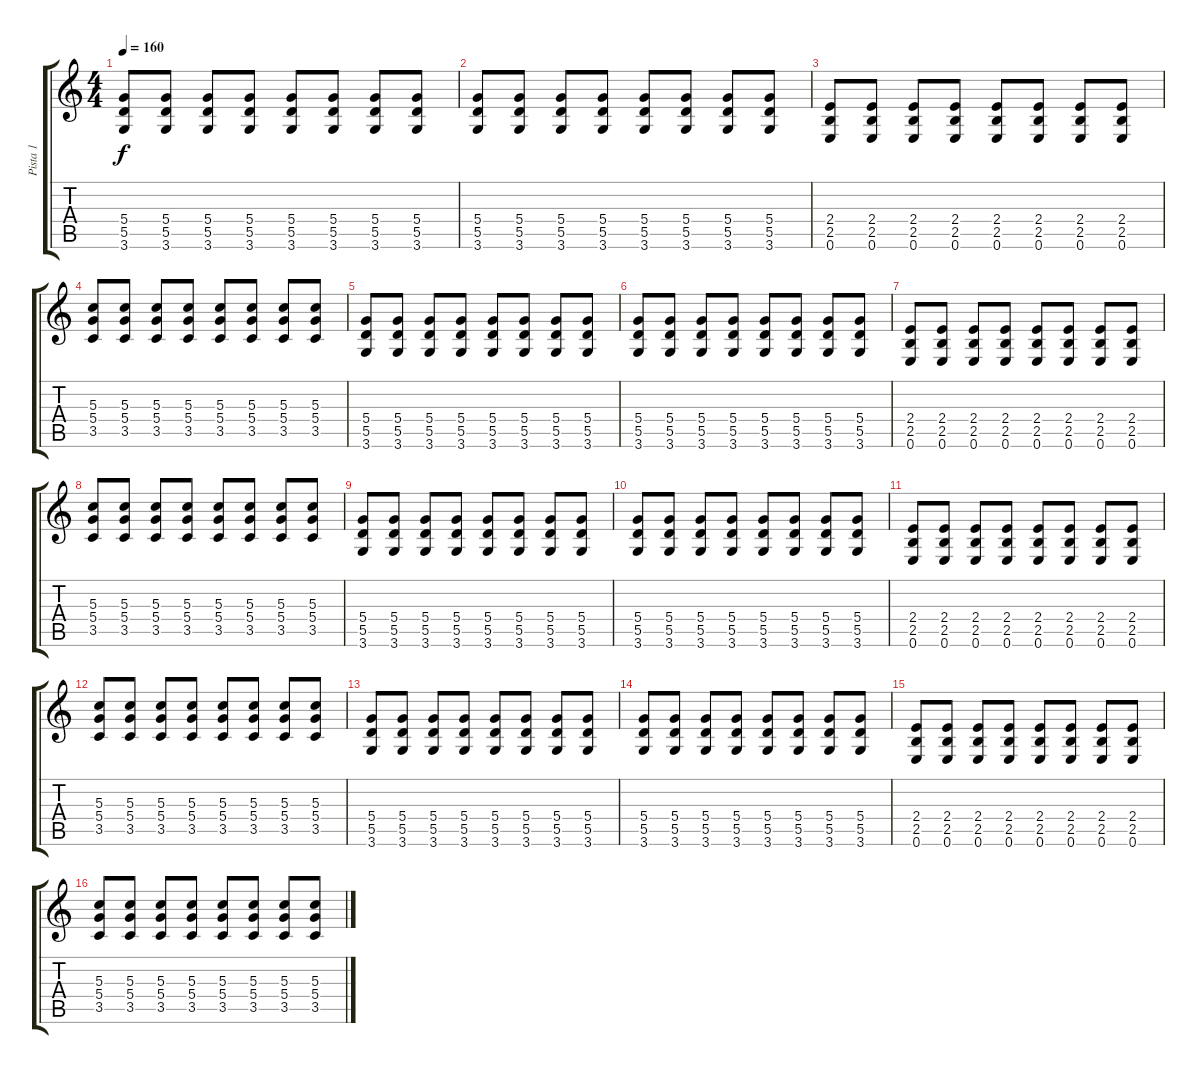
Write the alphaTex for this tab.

\track ("Pista 1" "Pista 1") {instrument overdrivenguitar}
\staff {score tabs}
\tuning (E4 B3 G3 D3 A2 E2) {hide}
\ts (4 4)
\tempo 160
\clef g2
\ks c
(5.4 5.5 3.6).8{dy f} (5.4 5.5 3.6).8 (5.4 5.5 3.6).8 (5.4 5.5 3.6).8 (5.4 5.5 3.6).8 (5.4 5.5 3.6).8 (5.4 5.5 3.6).8 (5.4 5.5 3.6).8 |
(5.4 5.5 3.6).8 (5.4 5.5 3.6).8 (5.4 5.5 3.6).8 (5.4 5.5 3.6).8 (5.4 5.5 3.6).8 (5.4 5.5 3.6).8 (5.4 5.5 3.6).8 (5.4 5.5 3.6).8 |
(2.4 2.5 0.6).8 (2.4 2.5 0.6).8 (2.4 2.5 0.6).8 (2.4 2.5 0.6).8 (2.4 2.5 0.6).8 (2.4 2.5 0.6).8 (2.4 2.5 0.6).8 (2.4 2.5 0.6).8 |
(5.3 5.4 3.5).8 (5.3 5.4 3.5).8 (5.3 5.4 3.5).8 (5.3 5.4 3.5).8 (5.3 5.4 3.5).8 (5.3 5.4 3.5).8 (5.3 5.4 3.5).8 (5.3 5.4 3.5).8 |
(5.4 5.5 3.6).8 (5.4 5.5 3.6).8 (5.4 5.5 3.6).8 (5.4 5.5 3.6).8 (5.4 5.5 3.6).8 (5.4 5.5 3.6).8 (5.4 5.5 3.6).8 (5.4 5.5 3.6).8 |
(5.4 5.5 3.6).8 (5.4 5.5 3.6).8 (5.4 5.5 3.6).8 (5.4 5.5 3.6).8 (5.4 5.5 3.6).8 (5.4 5.5 3.6).8 (5.4 5.5 3.6).8 (5.4 5.5 3.6).8 |
(2.4 2.5 0.6).8 (2.4 2.5 0.6).8 (2.4 2.5 0.6).8 (2.4 2.5 0.6).8 (2.4 2.5 0.6).8 (2.4 2.5 0.6).8 (2.4 2.5 0.6).8 (2.4 2.5 0.6).8 |
(5.3 5.4 3.5).8 (5.3 5.4 3.5).8 (5.3 5.4 3.5).8 (5.3 5.4 3.5).8 (5.3 5.4 3.5).8 (5.3 5.4 3.5).8 (5.3 5.4 3.5).8 (5.3 5.4 3.5).8 |
(5.4 5.5 3.6).8{volume 8} (5.4 5.5 3.6).8 (5.4 5.5 3.6).8 (5.4 5.5 3.6).8 (5.4 5.5 3.6).8 (5.4 5.5 3.6).8 (5.4 5.5 3.6).8 (5.4 5.5 3.6).8 |
(5.4 5.5 3.6).8 (5.4 5.5 3.6).8 (5.4 5.5 3.6).8 (5.4 5.5 3.6).8 (5.4 5.5 3.6).8 (5.4 5.5 3.6).8 (5.4 5.5 3.6).8 (5.4 5.5 3.6).8 |
(2.4 2.5 0.6).8 (2.4 2.5 0.6).8 (2.4 2.5 0.6).8 (2.4 2.5 0.6).8 (2.4 2.5 0.6).8 (2.4 2.5 0.6).8 (2.4 2.5 0.6).8 (2.4 2.5 0.6).8 |
(5.3 5.4 3.5).8 (5.3 5.4 3.5).8 (5.3 5.4 3.5).8 (5.3 5.4 3.5).8 (5.3 5.4 3.5).8 (5.3 5.4 3.5).8 (5.3 5.4 3.5).8 (5.3 5.4 3.5).8 |
(5.4 5.5 3.6).8 (5.4 5.5 3.6).8 (5.4 5.5 3.6).8 (5.4 5.5 3.6).8 (5.4 5.5 3.6).8 (5.4 5.5 3.6).8 (5.4 5.5 3.6).8 (5.4 5.5 3.6).8 |
(5.4 5.5 3.6).8 (5.4 5.5 3.6).8 (5.4 5.5 3.6).8 (5.4 5.5 3.6).8 (5.4 5.5 3.6).8 (5.4 5.5 3.6).8 (5.4 5.5 3.6).8 (5.4 5.5 3.6).8 |
(2.4 2.5 0.6).8 (2.4 2.5 0.6).8 (2.4 2.5 0.6).8 (2.4 2.5 0.6).8 (2.4 2.5 0.6).8 (2.4 2.5 0.6).8 (2.4 2.5 0.6).8 (2.4 2.5 0.6).8 |
(5.3 5.4 3.5).8 (5.3 5.4 3.5).8 (5.3 5.4 3.5).8 (5.3 5.4 3.5).8 (5.3 5.4 3.5).8 (5.3 5.4 3.5).8 (5.3 5.4 3.5).8 (5.3 5.4 3.5).8
